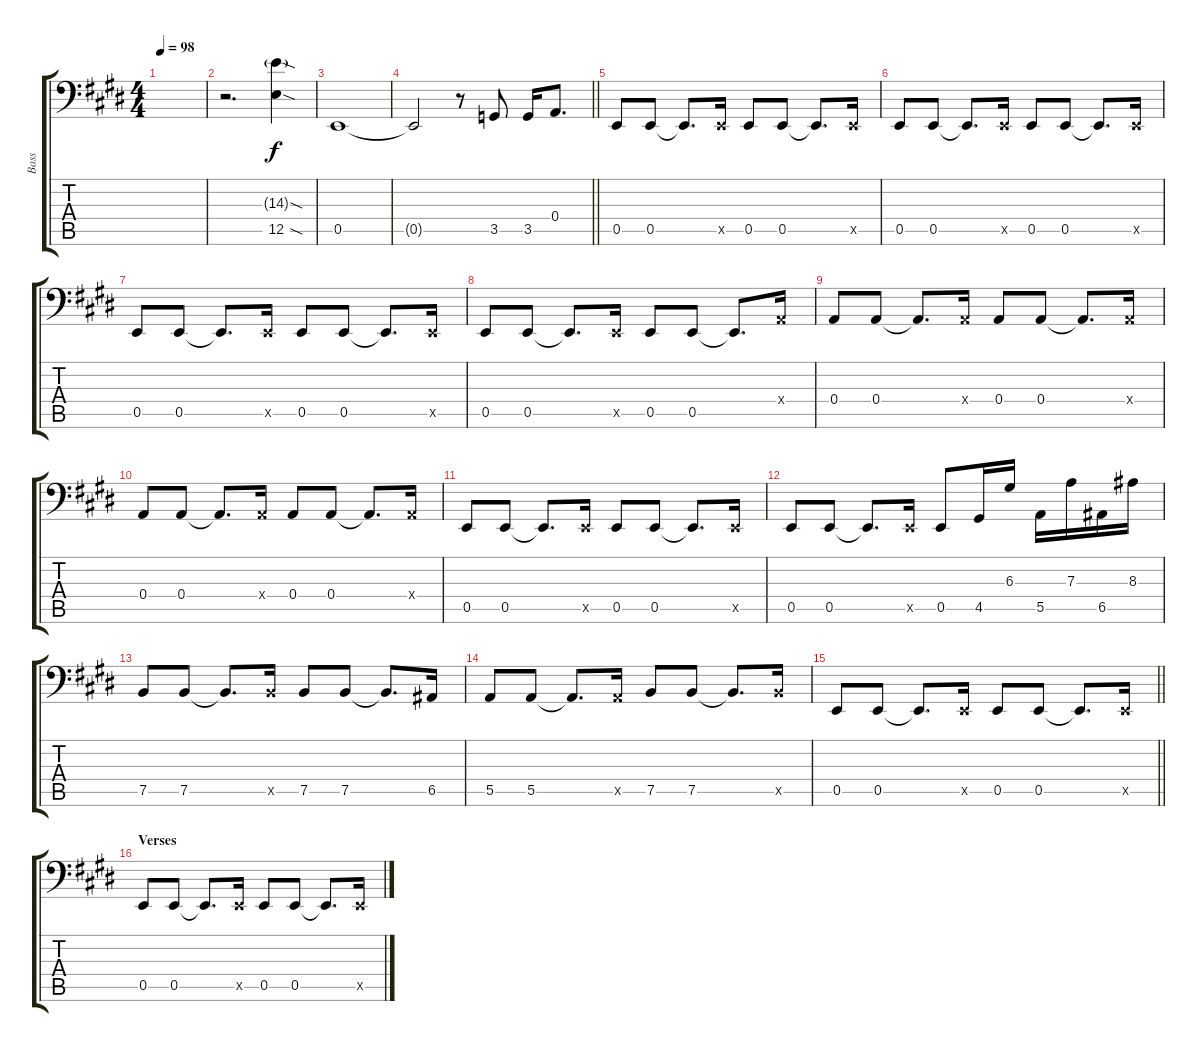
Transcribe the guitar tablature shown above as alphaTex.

\track ("Bass" "Bass") {instrument electricbassfinger}
\staff {score tabs}
\tuning (C3 G2 D2 A1 E1 B0) {hide}
\ts (4 4)
\tempo 98
\clef f4
\ks e
|
r.2{d} (14.3{sod g} 12.5{sod}).4 |
0.5.1{dy f} |
\barLineRight lightlight
0.5{t}.2 r.8 3.5.8 3.5.16 0.4.8{d} |
0.5.8 0.5.8 0.5{t}.8{d} 0.5{x}.16 0.5.8 0.5.8 0.5{t}.8{d} 0.5{x}.16 |
0.5.8 0.5.8 0.5{t}.8{d} 0.5{x}.16 0.5.8 0.5.8 0.5{t}.8{d} 0.5{x}.16 |
0.5.8 0.5.8 0.5{t}.8{d} 0.5{x}.16 0.5.8 0.5.8 0.5{t}.8{d} 0.5{x}.16 |
0.5.8 0.5.8 0.5{t}.8{d} 0.5{x}.16 0.5.8 0.5.8 0.5{t}.8{d} 0.4{x}.16 |
0.4.8 0.4.8 0.4{t}.8{d} 0.4{x}.16 0.4.8 0.4.8 0.4{t}.8{d} 0.4{x}.16 |
0.4.8 0.4.8 0.4{t}.8{d} 0.4{x}.16 0.4.8 0.4.8 0.4{t}.8{d} 0.4{x}.16 |
0.5.8 0.5.8 0.5{t}.8{d} 0.5{x}.16 0.5.8 0.5.8 0.5{t}.8{d} 0.5{x}.16 |
0.5.8 0.5.8 0.5{t}.8{d} 0.5{x}.16 0.5.8 4.5.16 6.3.16 5.5.16 7.3.16 6.5.16 8.3.16 |
7.5.8 7.5.8 7.5{t}.8{d} 7.5{x}.16 7.5.8 7.5.8 7.5{t}.8{d} 6.5.16 |
5.5.8 5.5.8 5.5{t}.8{d} 5.5{x}.16 7.5.8 7.5.8 7.5{t}.8{d} 7.5{x}.16 |
\barLineRight lightlight
0.5.8 0.5.8 0.5{t}.8{d} 0.5{x}.16 0.5.8 0.5.8 0.5{t}.8{d} 0.5{x}.16 |
\section ("" "Verses")
0.5.8 0.5.8 0.5{t}.8{d} 0.5{x}.16 0.5.8 0.5.8 0.5{t}.8{d} 0.5{x}.16
